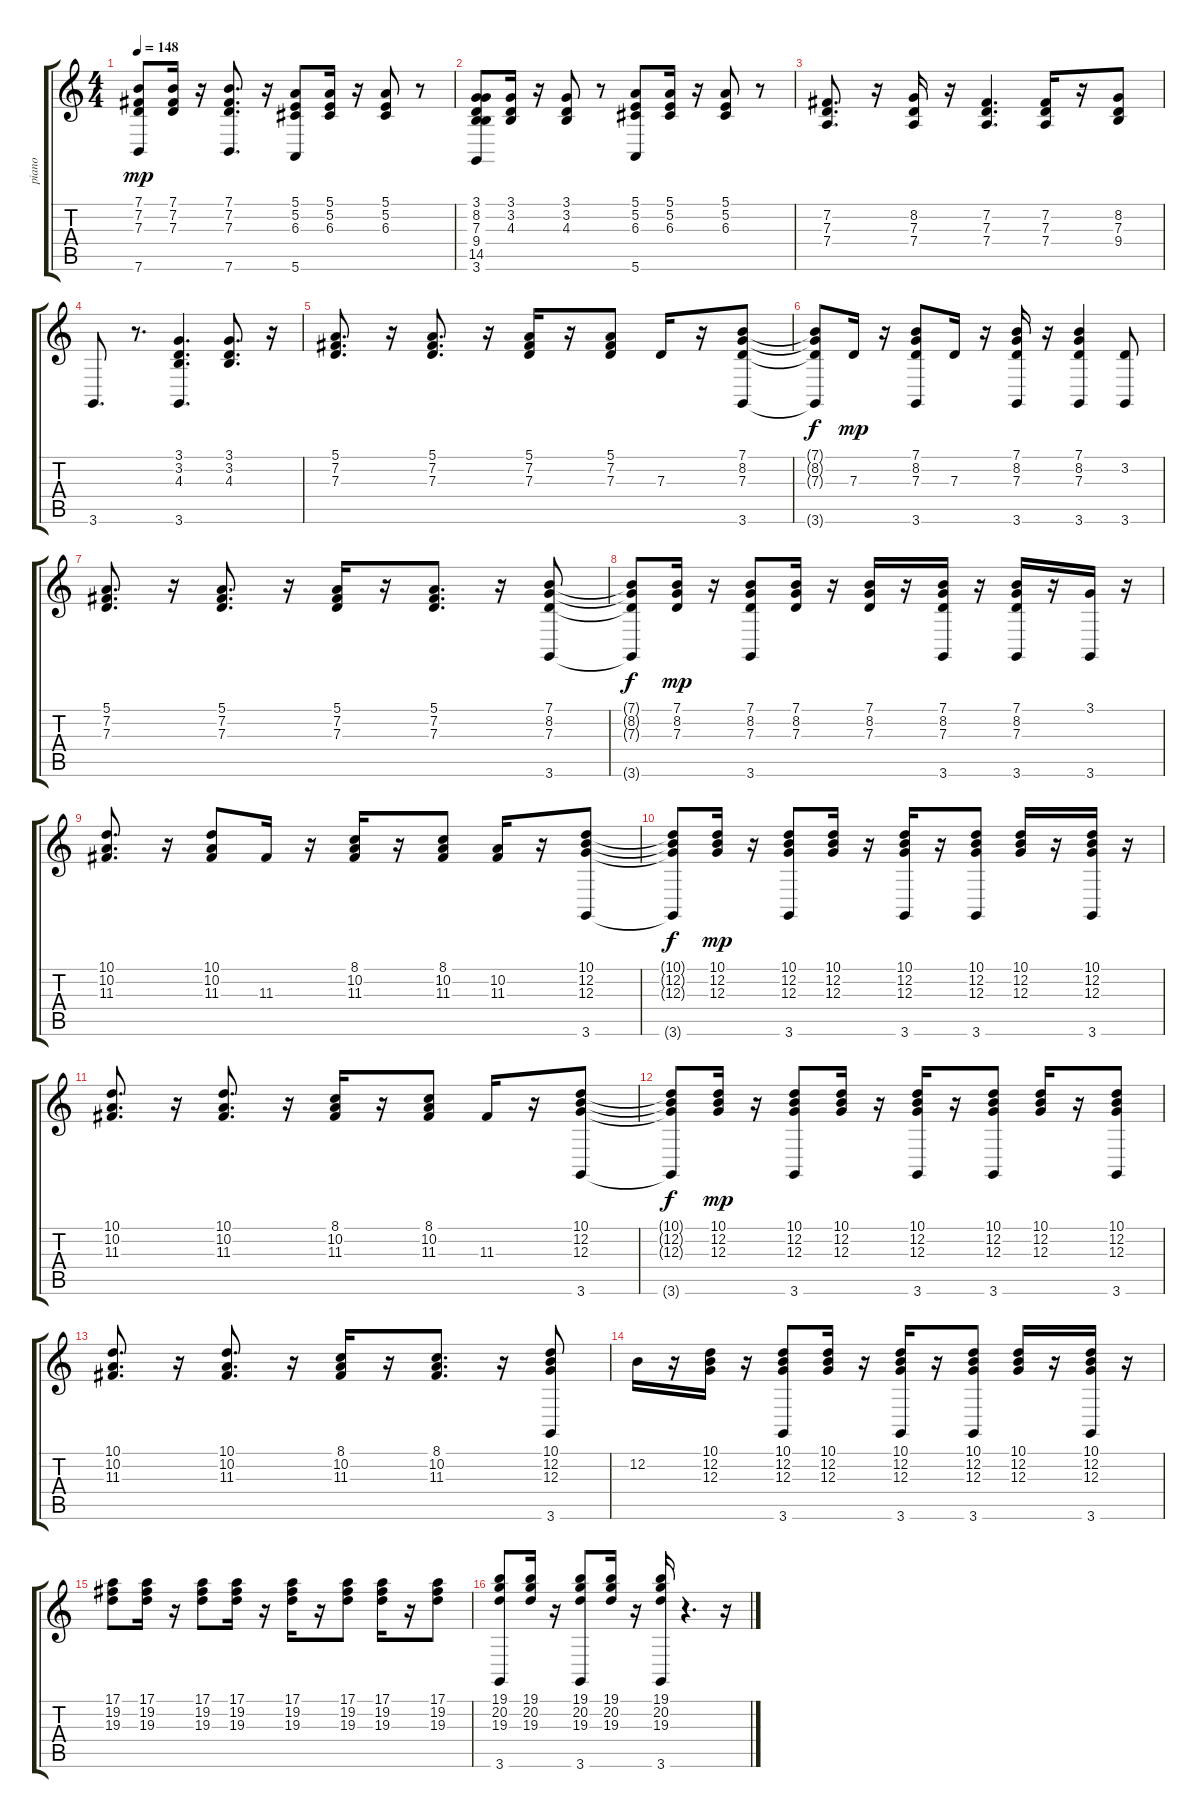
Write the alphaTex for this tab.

\track ("piano" "piano") {instrument honkytonkpiano}
\staff {score tabs}
\tuning (E4 B3 G3 D3 A2 E2) {hide}
\ts (4 4)
\tempo 148
\clef g2
\ks c
(7.1 7.2 7.3 7.6).8{dy mp} (7.1 7.2 7.3).16 r.16 (7.1 7.2 7.3 7.6).8{d} r.16 (5.1 5.2 6.3 5.6).8 (5.1 5.2 6.3).16 r.16 (5.1 5.2 6.3).8 r.8 |
(3.1 8.2 7.3 9.4 14.5 3.6).8 (3.1 3.2 4.3).16 r.16 (3.1 3.2 4.3).8 r.8 (5.1 5.2 6.3 5.6).8 (5.1 5.2 6.3).16 r.16 (5.1 5.2 6.3).8 r.8 |
(7.2 7.3 7.4).8{d} r.16 (8.2 7.3 7.4).16 r.16 (7.2 7.3 7.4).4{d} (7.2 7.3 7.4).16 r.16 (8.2 7.3 9.4).8 |
3.6.8{d} r.8{d} (3.1 3.2 4.3 3.6).4{d} (3.1 3.2 4.3).8{d} r.16 |
(5.1 7.2 7.3).8{d} r.16 (5.1 7.2 7.3).8{d} r.16 (5.1 7.2 7.3).16 r.16 (5.1 7.2 7.3).8 7.3.16 r.16 (7.1 8.2 7.3 3.6).8 |
(7.1{t} 8.2{t} 7.3{t} 3.6{t}).8{dy f} 7.3.16{dy mp} r.16 (7.1 8.2 7.3 3.6).8 7.3.16 r.16 (7.1 8.2 7.3 3.6).16 r.16 (7.1 8.2 7.3 3.6).4 (3.2 3.6).8 |
(5.1 7.2 7.3).8{d} r.16 (5.1 7.2 7.3).8{d} r.16 (5.1 7.2 7.3).16 r.16 (5.1 7.2 7.3).8{d} r.16 (7.1 8.2 7.3 3.6).8 |
(7.1{t} 8.2{t} 7.3{t} 3.6{t}).8{dy f} (7.1 8.2 7.3).16{dy mp} r.16 (7.1 8.2 7.3 3.6).8 (7.1 8.2 7.3).16 r.16 (7.1 8.2 7.3).16 r.16 (7.1 8.2 7.3 3.6).16 r.16 (7.1 8.2 7.3 3.6).16 r.16 (3.1 3.6).16 r.16 |
(10.1 10.2 11.3).8{d} r.16 (10.1 10.2 11.3).8 11.3.16 r.16 (8.1 10.2 11.3).16 r.16 (8.1 10.2 11.3).8 (10.2 11.3).16 r.16 (10.1 12.2 12.3 3.6).8 |
(10.1{t} 12.2{t} 12.3{t} 3.6{t}).8{dy f} (10.1 12.2 12.3).16{dy mp} r.16 (10.1 12.2 12.3 3.6).8 (10.1 12.2 12.3).16 r.16 (10.1 12.2 12.3 3.6).16 r.16 (10.1 12.2 12.3 3.6).8 (10.1 12.2 12.3).16 r.16 (10.1 12.2 12.3 3.6).16 r.16 |
(10.1 10.2 11.3).8{d} r.16 (10.1 10.2 11.3).8{d} r.16 (8.1 10.2 11.3).16 r.16 (8.1 10.2 11.3).8 11.3.16 r.16 (10.1 12.2 12.3 3.6).8 |
(10.1{t} 12.2{t} 12.3{t} 3.6{t}).8{dy f} (10.1 12.2 12.3).16{dy mp} r.16 (10.1 12.2 12.3 3.6).8 (10.1 12.2 12.3).16 r.16 (10.1 12.2 12.3 3.6).16 r.16 (10.1 12.2 12.3 3.6).8 (10.1 12.2 12.3).16 r.16 (10.1 12.2 12.3 3.6).8 |
(10.1 10.2 11.3).8{d} r.16 (10.1 10.2 11.3).8{d} r.16 (8.1 10.2 11.3).16 r.16 (8.1 10.2 11.3).8{d} r.16 (10.1 12.2 12.3 3.6).8 |
12.2.16 r.16 (10.1 12.2 12.3).16 r.16 (10.1 12.2 12.3 3.6).8 (10.1 12.2 12.3).16 r.16 (10.1 12.2 12.3 3.6).16 r.16 (10.1 12.2 12.3 3.6).8 (10.1 12.2 12.3).16 r.16 (10.1 12.2 12.3 3.6).16 r.16 |
(17.1 19.2 19.3).8 (17.1 19.2 19.3).16 r.16 (17.1 19.2 19.3).8 (17.1 19.2 19.3).16 r.16 (17.1 19.2 19.3).16 r.16 (17.1 19.2 19.3).8 (17.1 19.2 19.3).16 r.16 (17.1 19.2 19.3).8 |
(19.1 20.2 19.3 3.6).8 (19.1 20.2 19.3).16 r.16 (19.1 20.2 19.3 3.6).8 (19.1 20.2 19.3).16 r.16 (19.1 20.2 19.3 3.6).16 r.4{d} r.16
